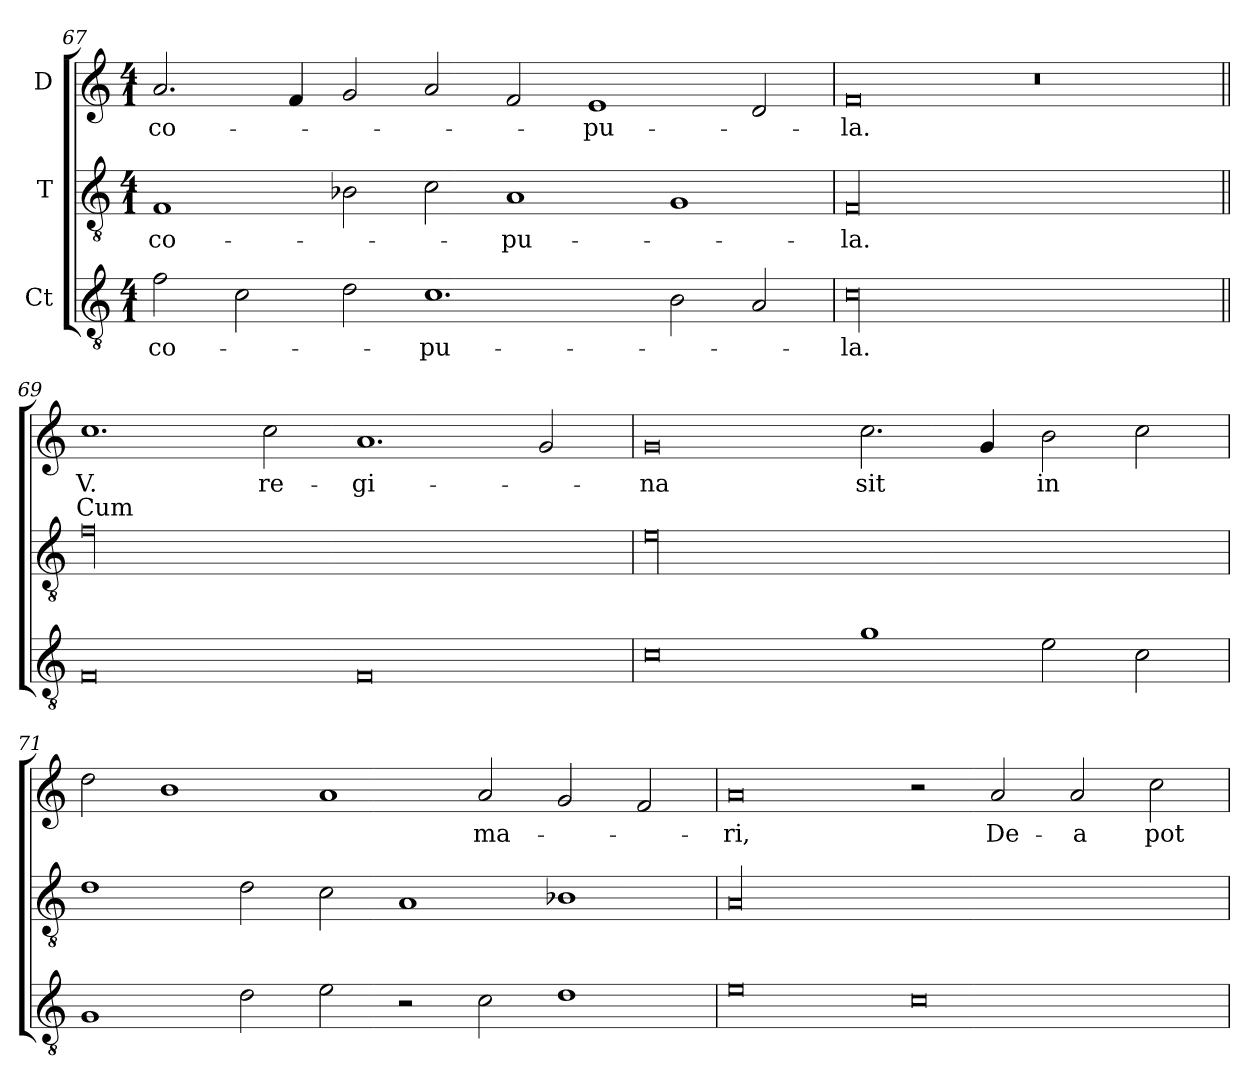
**kern	**text	**kern	**text	**kern	**text	**text
*part3	*part3	*part2	*part2	*part1	*part1	*part1
*staff3	*staff3	*staff2	*staff2	*staff1	*staff1	*staff1
*I"Ct	*	*I"T	*	*I"D	*	*
*clefGv2	*	*clefGv2	*	*clefG2	*	*
*ITrd7c12	*	*ITrd7c12	*	*	*	*
*k[]	*	*k[]	*	*k[]	*	*
*C:	*	*C:	*	*C:	*	*
*M4/1	*	*M4/1	*	*M4/1	*	*
=67	=67	=67	=67	=67	=67	=67
!	!LO:LY:b:color=#000000	!	!	!	!	!
!	!	!	!LO:LY:b:color=#000000	!	!	!
!	!	!	!	!	!LO:LY:b:color=#000000	!
2Fi\	co-	1FFi/	co-	2.ai/	co-	.
2Ci\	.	.	.	.	.	.
.	.	.	.	4fi/	.	.
2Di\	.	2BB-Xi\	.	2gi/	.	.
!	!LO:LY:b:color=#000000	!	!	!	!	!
1.Ci\	-pu-	2Ci\	.	2ai/	.	.
!	!	!	!LO:LY:b:color=#000000	!	!	!
.	.	1AAi/	-pu-	2fi/	.	.
!	!	!	!	!	!LO:LY:b:color=#000000	!
.	.	.	.	1ei/	-pu-	.
2BBi\	.	1GGi/	.	.	.	.
2AAi/	.	.	.	2di/	.	.
=68	=68	=68	=68	=68	=68	=68
!	!LO:LY:b:color=#000000	!	!	!	!	!
!	!	!	!LO:LY:b:color=#000000	!	!	!
!	!	!	!	!	!LO:LY:b:color=#000000	!
00Ci\	-la.	00FFi/	-la.	0fi/	-la.	.
.	.	.	.	0r	.	.
!!LO:PB:g=z
=69||	=69||	=69||	=69||	=69||	=69||	=69||
!	!	!	!	!	!LO:LY:a:color=#000000	!LO:LY:b:color=#000000
0FFi/	.	00Fi\	.	1.cci\	V.	Cum
!	!	!	!	!	!LO:LY:b:color=#000000	!
.	.	.	.	2cci\	re-	.
!	!	!	!	!	!LO:LY:b:color=#000000	!
0FFi/	.	.	.	1.ai/	-gi-	.
.	.	.	.	2gi/	.	.
=70	=70	=70	=70	=70	=70	=70
!	!	!	!	!	!LO:LY:b:color=#000000	!
0Ci\	.	00Ei\	.	0gi/	-na	.
!	!	!	!	!	!LO:LY:b:color=#000000	!
1Gi\	.	.	.	2.cci\	sit	.
.	.	.	.	4gi/	.	.
!	!	!	!	!	!LO:LY:b:color=#000000	!
2Ei\	.	.	.	2bi\	in	.
2Ci\	.	.	.	2cci\	.	.
=71	=71	=71	=71	=71	=71	=71
1GGi/	.	1Di\	.	2ddi\	.	.
.	.	.	.	1bi/	.	.
2Di\	.	2Di\	.	.	.	.
2Ei\	.	2Ci\	.	1ai/	.	.
2r	.	1AAi/	.	.	.	.
!	!	!	!	!	!LO:LY:b:color=#000000	!
2Ci\	.	.	.	2ai/	ma-	.
1Di\	.	1BB-Xi/	.	2gi/	.	.
.	.	.	.	2fi/	.	.
=72	=72	=72	=72	=72	=72	=72
!	!	!	!	!	!LO:LY:b:color=#000000	!
0Ei\	.	00AAi/	.	0ai/	-ri,	.
0Ci\	.	.	.	2r	.	.
!	!	!	!	!	!LO:LY:b:color=#000000	!
.	.	.	.	2ai/	De-	.
!	!	!	!	!	!LO:LY:b:color=#000000	!
.	.	.	.	2ai/	-a	.
!	!	!	!	!	!LO:LY:b:color=#000000	!
.	.	.	.	2cci\	pot-	.
=	=	=	=	=	=	=
*-	*-	*-	*-	*-	*-	*-
